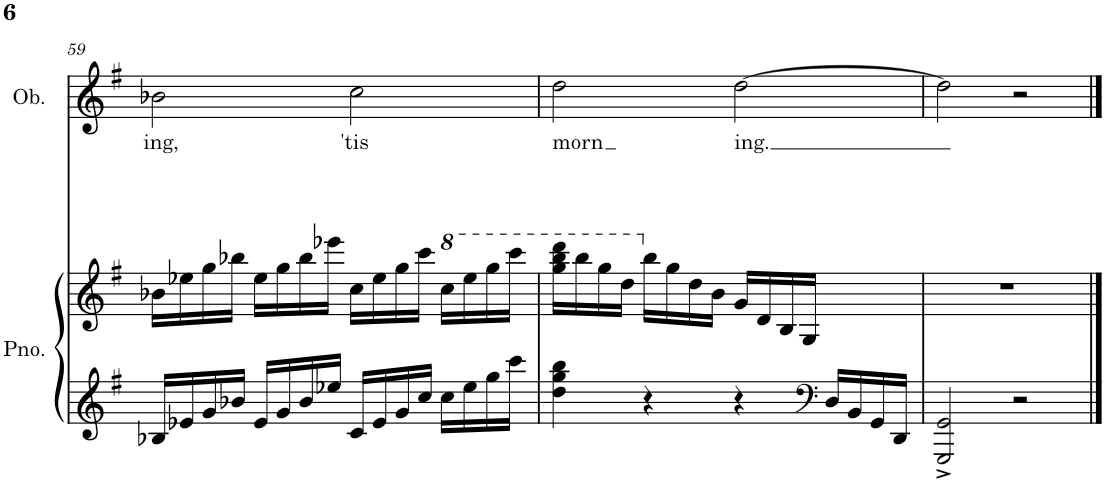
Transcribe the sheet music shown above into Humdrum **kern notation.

**kern	**kern	**kern	**text
*part2	*part2	*part1	*part1
*staff3	*staff2	*staff1	*staff1
*I"Piano	*	*I"Oboe	*
*I'Pno.	*	*I'Ob.	*
!!LO:PB:g=z
*clefG2	*clefG2	*clefG2	*
*k[f#]	*k[f#]	*k[f#]	*
*M2/2	*M2/2	*M2/2	*
*met(c|)	*met(c|)	*met(c|)	*
=59	=59	=59	=59
!	!	!	!LO:LY:b
16B-X/LL	16b-X\LL	2b-X\	ing,
16e-X/	16ee-X\	.	.
16g/	16gg\	.	.
16b-X/JJ	16bb-X\JJ	.	.
16e-/LL	16ee-\LL	.	.
16g/	16gg\	.	.
16b-/	16bb-\	.	.
16ee-X/JJ	16eee-X\JJ	.	.
!	!	!	!LO:LY:b
16c/LL	16cc\LL	2cc\	'tis
16e-/	16ee-\	.	.
16g/	16gg\	.	.
16cc/JJ	16ccc\JJ	.	.
*	*8va	*	*
16cc\LL	16ccc\LL	.	.
16ee-\	16eee-\	.	.
16gg\	16ggg\	.	.
16ccc\JJ	16cccc\JJ	.	.
=60	=60	=60	=60
!	!	!	!LO:LY:b
4dd\ 4gg\ 4bb\	16ggg\ 16bbb\ 16dddd\LL	2dd\	morn
.	16bbb\	.	.
.	16ggg\	.	.
.	16ddd\JJ	.	.
*	*X8va	*	*
4r	16bb\LL	.	.
.	16gg\	.	.
.	16dd\	.	.
.	16b\JJ	.	.
!	!	!	!LO:LY:b
4r	16g/LL	[2dd\	ing.
.	16d/	.	.
.	16B/	.	.
.	16G/JJ	.	.
*clefF4	*	*	*
16D/LL	4ryy	.	.
16BB/	.	.	.
16GG/	.	.	.
16DD/JJ	.	.	.
=61	=61	=61	=61
2GGG/^ 2GG/^	1r	2dd\]	.
2r	.	2r	.
==	==	==	==
*-	*-	*-	*-
